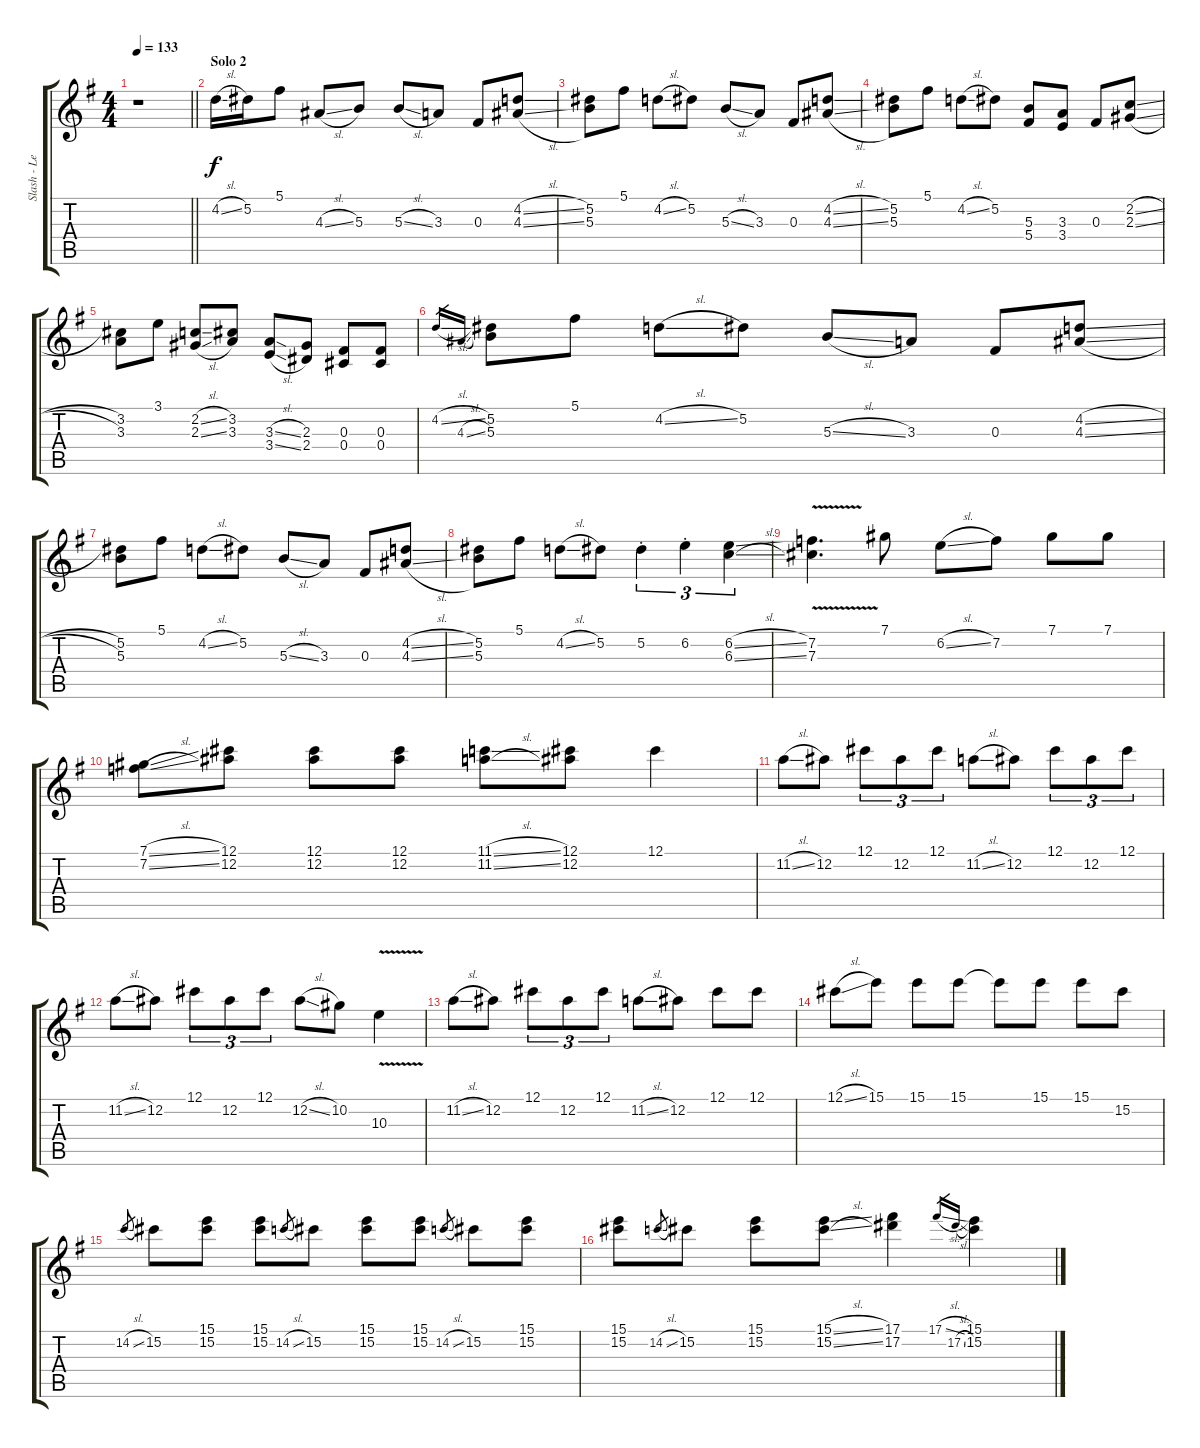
\track ("Slash - Lead Guitar" "Slash - Le") {instrument distortionguitar}
\staff {score tabs}
\tuning (Db4 Bb3 Gb3 Db3 Gb2 Db2) {hide}
\ts (4 4)
\tempo 133
\clef g2
\barLineRight lightlight
\ks g
r.1{dy f} |
\section ("" "Solo 2")
4.2{sl}.16 5.2.16 5.1.8 4.3{sl}.8 5.3.8 5.3{sl}.8 3.3.8 0.3.8 (4.2{sl} 4.3{sl}).8 |
(5.2 5.3).8 5.1.8 4.2{sl}.8 5.2.8 5.3{sl}.8 3.3.8 0.3.8 (4.2{sl} 4.3{sl}).8 |
(5.2 5.3).8 5.1.8 4.2{sl}.8 5.2.8 (5.3 5.4).8 (3.3 3.4).8 0.3.8 (2.2{sl} 2.3{sl}).8 |
(3.2 3.3).8 3.1.8 (2.2{sl} 2.3{sl}).8 (3.2 3.3).8 (3.3{sl} 3.4{sl}).8 (2.3 2.4).8 (0.3 0.4).8 (0.3 0.4).8 |
4.2{sl}.16{gr} 4.3{sl}.16{gr} (5.2 5.3).8 5.1.8 4.2{sl}.8 5.2.8 5.3{sl}.8 3.3.8 0.3.8 (4.2{sl} 4.3{sl}).8 |
(5.2 5.3).8 5.1.8 4.2{sl}.8 5.2.8 5.3{sl}.8 3.3.8 0.3.8 (4.2{sl} 4.3{sl}).8 |
(5.2 5.3).8 5.1.8 4.2{sl}.8 5.2.8 5.2{st}.4{tu (3 2)} 6.2{st}.4{tu (3 2)} (6.2{sl} 6.3{sl}).4{tu (3 2)} |
(7.2{v} 7.3{v}).4{d} 7.1.8 6.2{sl}.8 7.2.8 7.1.8 7.1.8 |
(7.1{sl} 7.2{sl}).8 (12.1 12.2).8 (12.1 12.2).8 (12.1 12.2).8 (11.1{sl} 11.2{sl}).8 (12.1 12.2).8 12.1.4 |
11.2{sl}.8 12.2.8 12.1.8{tu (3 2)} 12.2.8{tu (3 2)} 12.1.8{tu (3 2)} 11.2{sl}.8 12.2.8 12.1.8{tu (3 2)} 12.2.8{tu (3 2)} 12.1.8{tu (3 2)} |
11.2{sl}.8 12.2.8 12.1.8{tu (3 2)} 12.2.8{tu (3 2)} 12.1.8{tu (3 2)} 12.2{sl}.8 10.2.8 10.3{v}.4 |
11.2{sl}.8 12.2.8 12.1.8{tu (3 2)} 12.2.8{tu (3 2)} 12.1.8{tu (3 2)} 11.2{sl}.8 12.2.8 12.1.8 12.1.8 |
12.1{sl}.8 15.1.8 15.1.8 15.1.8 15.1{t}.8 15.1.8 15.1.8 15.2.8 |
14.2{sl}.8{gr} 15.2.8 (15.1 15.2).8 (15.1 15.2).8 14.2{sl}.8{gr} 15.2.8 (15.1 15.2).8 (15.1 15.2).8 14.2{sl}.8{gr} 15.2.8 (15.1 15.2).8 |
(15.1 15.2).8 14.2{sl}.8{gr} 15.2.8 (15.1 15.2).8 (15.1{sl} 15.2{sl}).8 (17.1 17.2).4 17.1{sl}.16{gr} 17.2{sl}.16{gr} (15.1 15.2).4
